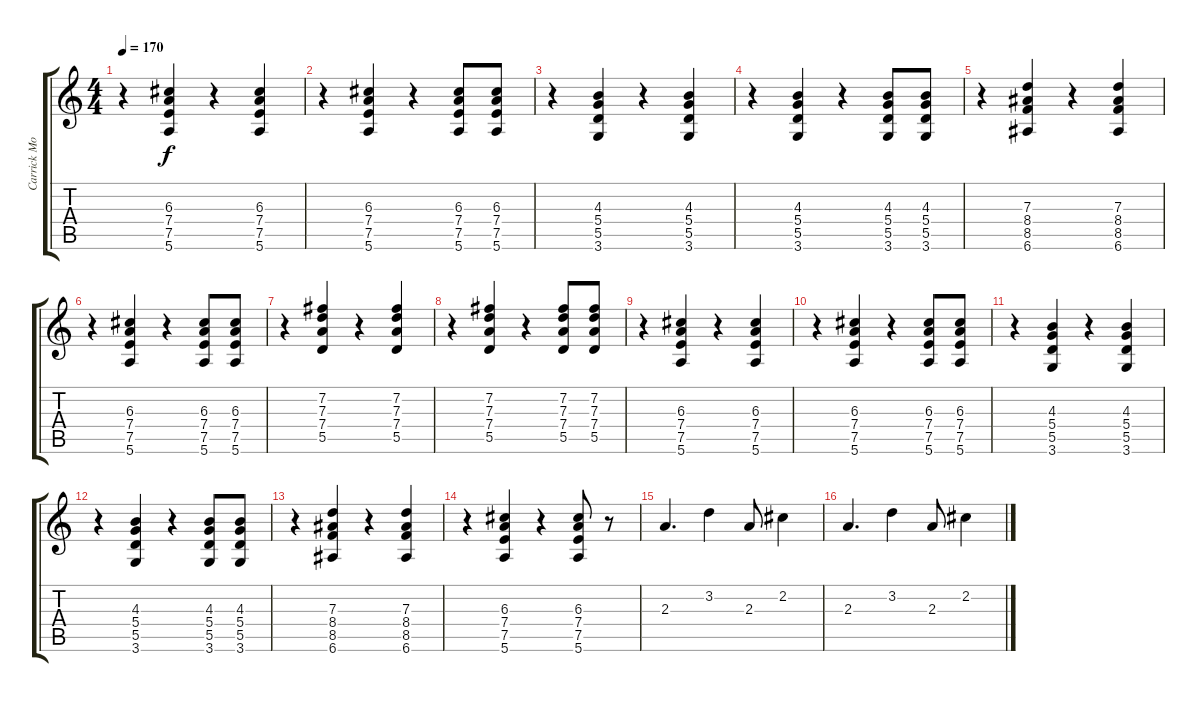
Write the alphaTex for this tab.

\track ("Carrick Moore Gerety" "Carrick Mo") {instrument overdrivenguitar}
\staff {score tabs}
\tuning (E4 B3 G3 D3 A2 E2) {hide}
\ts (4 4)
\tempo 170
\clef g2
\ks c
r.4{dy f} (6.3 7.4 7.5 5.6).4 r.4 (6.3 7.4 7.5 5.6).4 |
r.4 (6.3 7.4 7.5 5.6).4 r.4 (6.3 7.4 7.5 5.6).8 (6.3 7.4 7.5 5.6).8 |
r.4 (4.3 5.4 5.5 3.6).4 r.4 (4.3 5.4 5.5 3.6).4 |
r.4 (4.3 5.4 5.5 3.6).4 r.4 (4.3 5.4 5.5 3.6).8 (4.3 5.4 5.5 3.6).8 |
r.4 (7.3 8.4 8.5 6.6).4 r.4 (7.3 8.4 8.5 6.6).4 |
r.4 (6.3 7.4 7.5 5.6).4 r.4 (6.3 7.4 7.5 5.6).8 (6.3 7.4 7.5 5.6).8 |
r.4 (7.2 7.3 7.4 5.5).4 r.4 (7.2 7.3 7.4 5.5).4 |
r.4 (7.2 7.3 7.4 5.5).4 r.4 (7.2 7.3 7.4 5.5).8 (7.2 7.3 7.4 5.5).8 |
r.4 (6.3 7.4 7.5 5.6).4 r.4 (6.3 7.4 7.5 5.6).4 |
r.4 (6.3 7.4 7.5 5.6).4 r.4 (6.3 7.4 7.5 5.6).8 (6.3 7.4 7.5 5.6).8 |
r.4 (4.3 5.4 5.5 3.6).4 r.4 (4.3 5.4 5.5 3.6).4 |
r.4 (4.3 5.4 5.5 3.6).4 r.4 (4.3 5.4 5.5 3.6).8 (4.3 5.4 5.5 3.6).8 |
r.4 (7.3 8.4 8.5 6.6).4 r.4 (7.3 8.4 8.5 6.6).4 |
r.4 (6.3 7.4 7.5 5.6).4 r.4 (6.3 7.4 7.5 5.6).8 r.8 |
2.3.4{d} 3.2.4 2.3.8 2.2.4 |
2.3.4{d} 3.2.4 2.3.8 2.2.4
